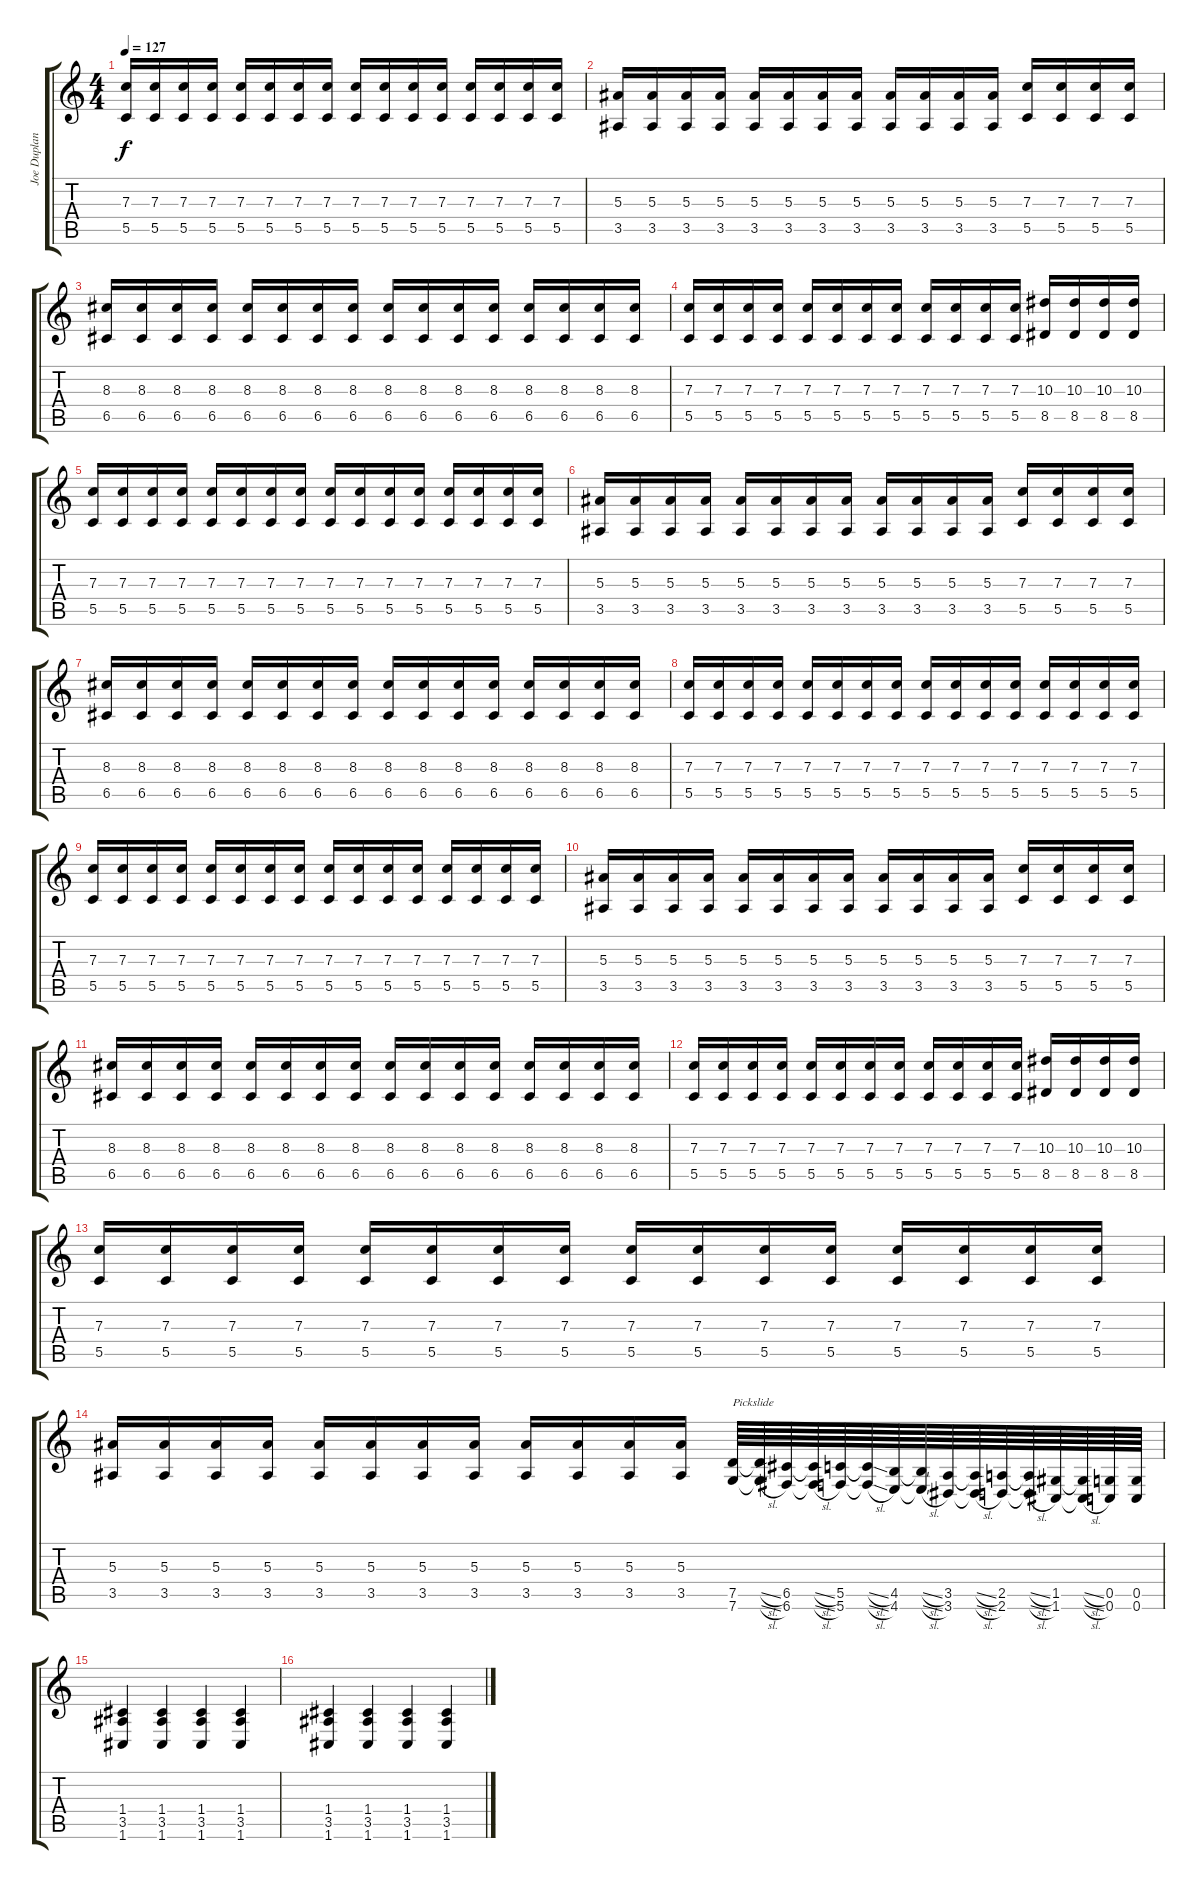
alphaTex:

\track ("Joe Duplantier" "Joe Duplan") {instrument distortionguitar}
\staff {score tabs}
\tuning (D4 A3 F3 C3 G2 C2) {hide}
\ts (4 4)
\tempo 127
\clef g2
\ks c
(7.3 5.5).16{dy f} (7.3 5.5).16 (7.3 5.5).16 (7.3 5.5).16 (7.3 5.5).16 (7.3 5.5).16 (7.3 5.5).16 (7.3 5.5).16 (7.3 5.5).16 (7.3 5.5).16 (7.3 5.5).16 (7.3 5.5).16 (7.3 5.5).16 (7.3 5.5).16 (7.3 5.5).16 (7.3 5.5).16 |
(5.3 3.5).16 (5.3 3.5).16 (5.3 3.5).16 (5.3 3.5).16 (5.3 3.5).16 (5.3 3.5).16 (5.3 3.5).16 (5.3 3.5).16 (5.3 3.5).16 (5.3 3.5).16 (5.3 3.5).16 (5.3 3.5).16 (7.3 5.5).16 (7.3 5.5).16 (7.3 5.5).16 (7.3 5.5).16 |
(8.3 6.5).16 (8.3 6.5).16 (8.3 6.5).16 (8.3 6.5).16 (8.3 6.5).16 (8.3 6.5).16 (8.3 6.5).16 (8.3 6.5).16 (8.3 6.5).16 (8.3 6.5).16 (8.3 6.5).16 (8.3 6.5).16 (8.3 6.5).16 (8.3 6.5).16 (8.3 6.5).16 (8.3 6.5).16 |
(7.3 5.5).16 (7.3 5.5).16 (7.3 5.5).16 (7.3 5.5).16 (7.3 5.5).16 (7.3 5.5).16 (7.3 5.5).16 (7.3 5.5).16 (7.3 5.5).16 (7.3 5.5).16 (7.3 5.5).16 (7.3 5.5).16 (10.3 8.5).16 (10.3 8.5).16 (10.3 8.5).16 (10.3 8.5).16 |
(7.3 5.5).16 (7.3 5.5).16 (7.3 5.5).16 (7.3 5.5).16 (7.3 5.5).16 (7.3 5.5).16 (7.3 5.5).16 (7.3 5.5).16 (7.3 5.5).16 (7.3 5.5).16 (7.3 5.5).16 (7.3 5.5).16 (7.3 5.5).16 (7.3 5.5).16 (7.3 5.5).16 (7.3 5.5).16 |
(5.3 3.5).16 (5.3 3.5).16 (5.3 3.5).16 (5.3 3.5).16 (5.3 3.5).16 (5.3 3.5).16 (5.3 3.5).16 (5.3 3.5).16 (5.3 3.5).16 (5.3 3.5).16 (5.3 3.5).16 (5.3 3.5).16 (7.3 5.5).16 (7.3 5.5).16 (7.3 5.5).16 (7.3 5.5).16 |
(8.3 6.5).16 (8.3 6.5).16 (8.3 6.5).16 (8.3 6.5).16 (8.3 6.5).16 (8.3 6.5).16 (8.3 6.5).16 (8.3 6.5).16 (8.3 6.5).16 (8.3 6.5).16 (8.3 6.5).16 (8.3 6.5).16 (8.3 6.5).16 (8.3 6.5).16 (8.3 6.5).16 (8.3 6.5).16 |
(7.3 5.5).16 (7.3 5.5).16 (7.3 5.5).16 (7.3 5.5).16 (7.3 5.5).16 (7.3 5.5).16 (7.3 5.5).16 (7.3 5.5).16 (7.3 5.5).16 (7.3 5.5).16 (7.3 5.5).16 (7.3 5.5).16 (7.3 5.5).16 (7.3 5.5).16 (7.3 5.5).16 (7.3 5.5).16 |
(7.3 5.5).16 (7.3 5.5).16 (7.3 5.5).16 (7.3 5.5).16 (7.3 5.5).16 (7.3 5.5).16 (7.3 5.5).16 (7.3 5.5).16 (7.3 5.5).16 (7.3 5.5).16 (7.3 5.5).16 (7.3 5.5).16 (7.3 5.5).16 (7.3 5.5).16 (7.3 5.5).16 (7.3 5.5).16 |
(5.3 3.5).16 (5.3 3.5).16 (5.3 3.5).16 (5.3 3.5).16 (5.3 3.5).16 (5.3 3.5).16 (5.3 3.5).16 (5.3 3.5).16 (5.3 3.5).16 (5.3 3.5).16 (5.3 3.5).16 (5.3 3.5).16 (7.3 5.5).16 (7.3 5.5).16 (7.3 5.5).16 (7.3 5.5).16 |
(8.3 6.5).16 (8.3 6.5).16 (8.3 6.5).16 (8.3 6.5).16 (8.3 6.5).16 (8.3 6.5).16 (8.3 6.5).16 (8.3 6.5).16 (8.3 6.5).16 (8.3 6.5).16 (8.3 6.5).16 (8.3 6.5).16 (8.3 6.5).16 (8.3 6.5).16 (8.3 6.5).16 (8.3 6.5).16 |
(7.3 5.5).16 (7.3 5.5).16 (7.3 5.5).16 (7.3 5.5).16 (7.3 5.5).16 (7.3 5.5).16 (7.3 5.5).16 (7.3 5.5).16 (7.3 5.5).16 (7.3 5.5).16 (7.3 5.5).16 (7.3 5.5).16 (10.3 8.5).16 (10.3 8.5).16 (10.3 8.5).16 (10.3 8.5).16 |
(7.3 5.5).16 (7.3 5.5).16 (7.3 5.5).16 (7.3 5.5).16 (7.3 5.5).16 (7.3 5.5).16 (7.3 5.5).16 (7.3 5.5).16 (7.3 5.5).16 (7.3 5.5).16 (7.3 5.5).16 (7.3 5.5).16 (7.3 5.5).16 (7.3 5.5).16 (7.3 5.5).16 (7.3 5.5).16 |
(5.3 3.5).16 (5.3 3.5).16 (5.3 3.5).16 (5.3 3.5).16 (5.3 3.5).16 (5.3 3.5).16 (5.3 3.5).16 (5.3 3.5).16 (5.3 3.5).16 (5.3 3.5).16 (5.3 3.5).16 (5.3 3.5).16 (7.5 7.6).64{txt "Pickslide" instrument guitarfretnoise} (7.5{sl t} 7.6{sl t}).64 (6.5 6.6).64 (6.5{sl t} 6.6{sl t}).64 (5.5 5.6).64 (5.5{sl t} 5.6{sl t}).64 (4.5 4.6).64 (4.5{sl t} 4.6{sl t}).64 (3.5 3.6).64 (3.5{sl t} 3.6{sl t}).64 (2.5 2.6).64 (2.5{sl t} 2.6{sl t}).64 (1.5 1.6).64 (1.5{sl t} 1.6{sl t}).64 (0.5 0.6).64 (0.5 0.6).64 |
(1.4 3.5 1.6).4{instrument distortionguitar} (1.4 3.5 1.6).4 (1.4 3.5 1.6).4 (1.4 3.5 1.6).4 |
(1.4 3.5 1.6).4 (1.4 3.5 1.6).4 (1.4 3.5 1.6).4 (1.4 3.5 1.6).4
